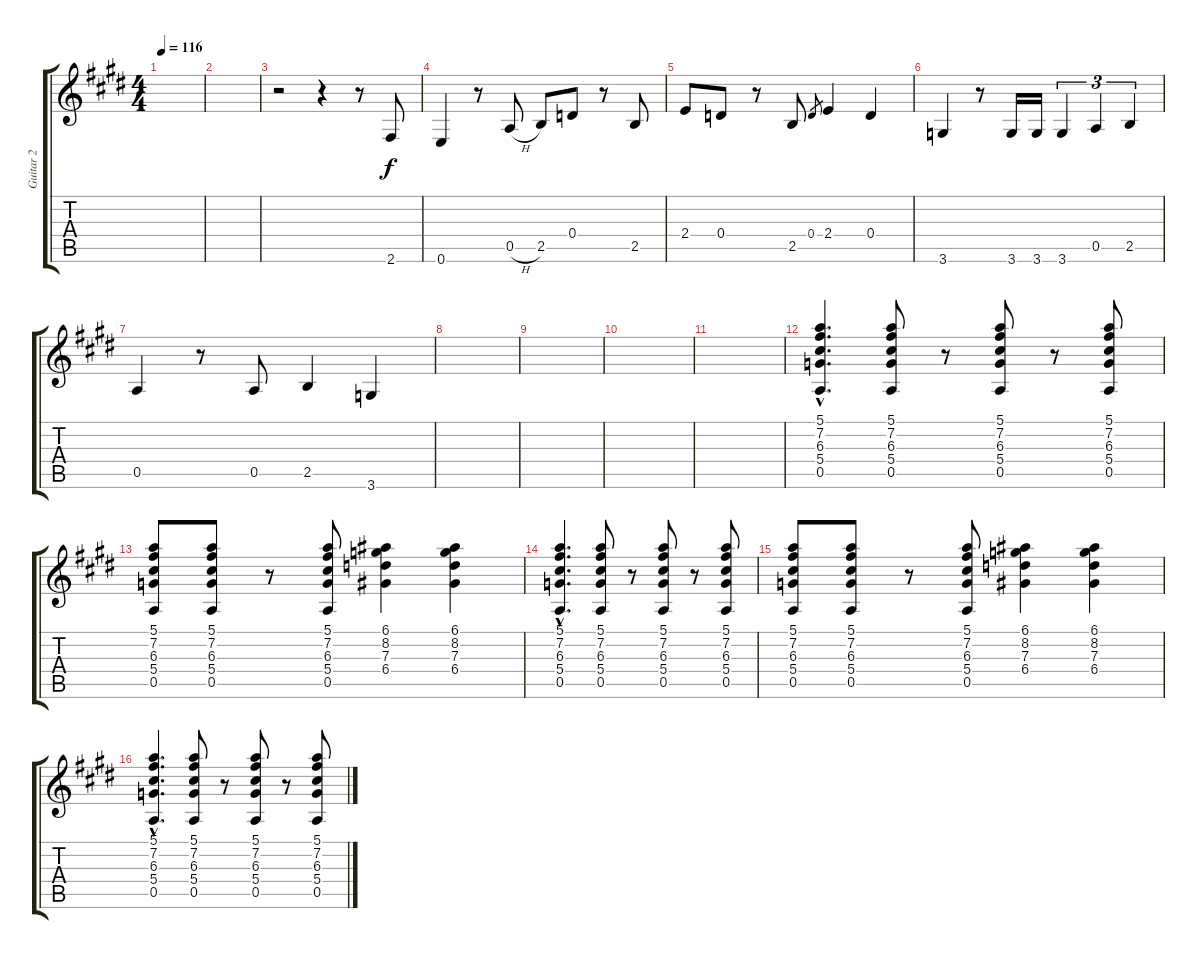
\track ("Guitar 2" "Guitar 2") {instrument electricguitarclean}
\staff {score tabs}
\tuning (E4 B3 G3 D3 A2 E2) {hide}
\ts (4 4)
\tempo 116
\clef g2
\ks e
|
|
r.2 r.4 r.8 2.6.8 |
0.6.4 r.8 0.5{h}.8 2.5.8 0.4.8 r.8 2.5.8 |
2.4.8 0.4.8 r.8 2.5.8 0.4.8{gr} 2.4.4 0.4.4 |
3.6.4 r.8 3.6.16 3.6.16 3.6.4{tu (3 2)} 0.5.4{tu (3 2)} 2.5.4{tu (3 2)} |
0.5.4 r.8 0.5.8 2.5.4 3.6.4 |
|
|
|
|
(5.1{hac} 7.2{hac} 6.3{hac} 5.4{hac} 0.5{hac}).4{d} (5.1 7.2 6.3 5.4 0.5).8 r.8 (5.1 7.2 6.3 5.4 0.5).8 r.8 (5.1 7.2 6.3 5.4 0.5).8 |
(5.1 7.2 6.3 5.4 0.5).8 (5.1 7.2 6.3 5.4 0.5).8 r.8 (5.1 7.2 6.3 5.4 0.5).8 (6.1 8.2 7.3 6.4).4 (6.1 8.2 7.3 6.4).4 |
(5.1{hac} 7.2{hac} 6.3{hac} 5.4{hac} 0.5{hac}).4{d} (5.1 7.2 6.3 5.4 0.5).8 r.8 (5.1 7.2 6.3 5.4 0.5).8 r.8 (5.1 7.2 6.3 5.4 0.5).8 |
(5.1 7.2 6.3 5.4 0.5).8 (5.1 7.2 6.3 5.4 0.5).8 r.8 (5.1 7.2 6.3 5.4 0.5).8 (6.1 8.2 7.3 6.4).4 (6.1 8.2 7.3 6.4).4 |
(5.1{hac} 7.2{hac} 6.3{hac} 5.4{hac} 0.5{hac}).4{d} (5.1 7.2 6.3 5.4 0.5).8 r.8 (5.1 7.2 6.3 5.4 0.5).8 r.8 (5.1 7.2 6.3 5.4 0.5).8
